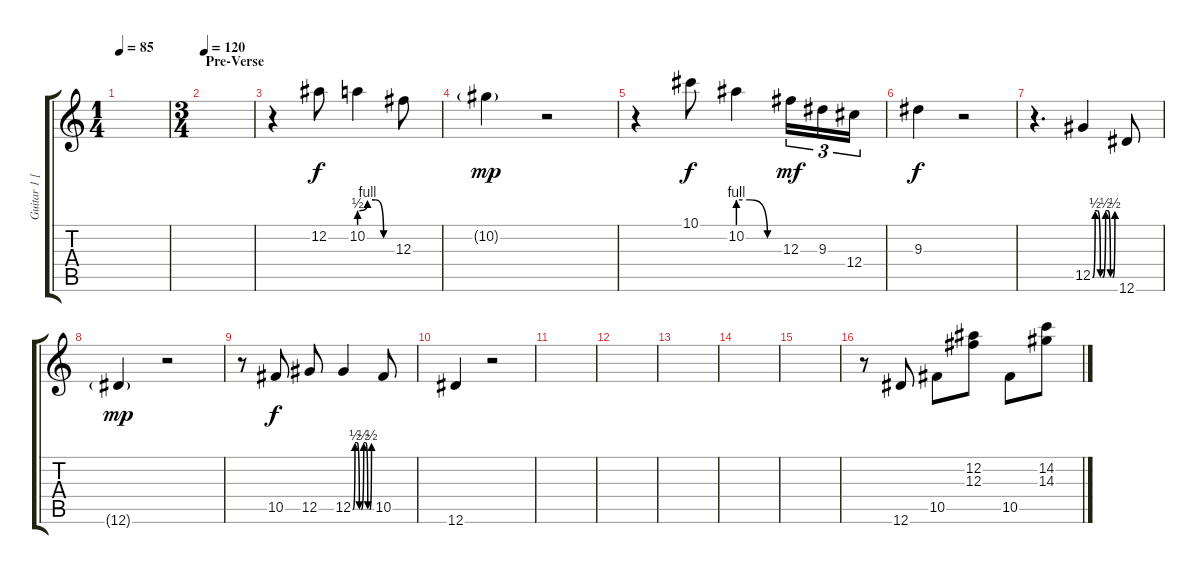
\track ("Guitar 1 [Slash]" "Guitar 1 [") {instrument overdrivenguitar}
\staff {score tabs}
\tuning (Eb4 Bb3 Gb3 Db3 Ab2 Eb2) {hide}
\ts (1 4)
\tempo 85
\clef g2
\ks c
|
\ts (3 4)
\section ("" "Pre-Verse")
\tempo 120
|
r.4 12.2.8{instrument overdrivenguitar} 10.2{be (custom 0 2 15 4 30 4 45 0 60 0)}.4 12.3.8 |
10.2{g}.4{dy mp} r.2 |
r.4 10.1.8{dy f} 10.2{be (custom 0 4 17 4 43 0 60 0)}.4 12.3.16{tu (3 2) dy mf} 9.3.16{tu (3 2)} 12.4.16{tu (3 2)} |
9.3.4{dy f} r.2 |
r.4{d} 12.5{be (custom 0 0 7 2 13 2 21 0 27 0 35 2 41 2 48 0 54 0 60 2)}.4 12.6.8 |
12.6{g}.4{dy mp} r.2 |
r.8 10.5.8{dy f} 12.5.8 12.5{be (custom 0 0 7 2 13 2 21 0 27 0 35 2 41 2 48 0 54 0 60 2)}.4 10.5.8 |
12.6.4 r.2 |
|
|
|
|
|
r.8 12.6.8 10.5.8 (12.2 12.3).8 10.5.8 (14.2 14.3).8
